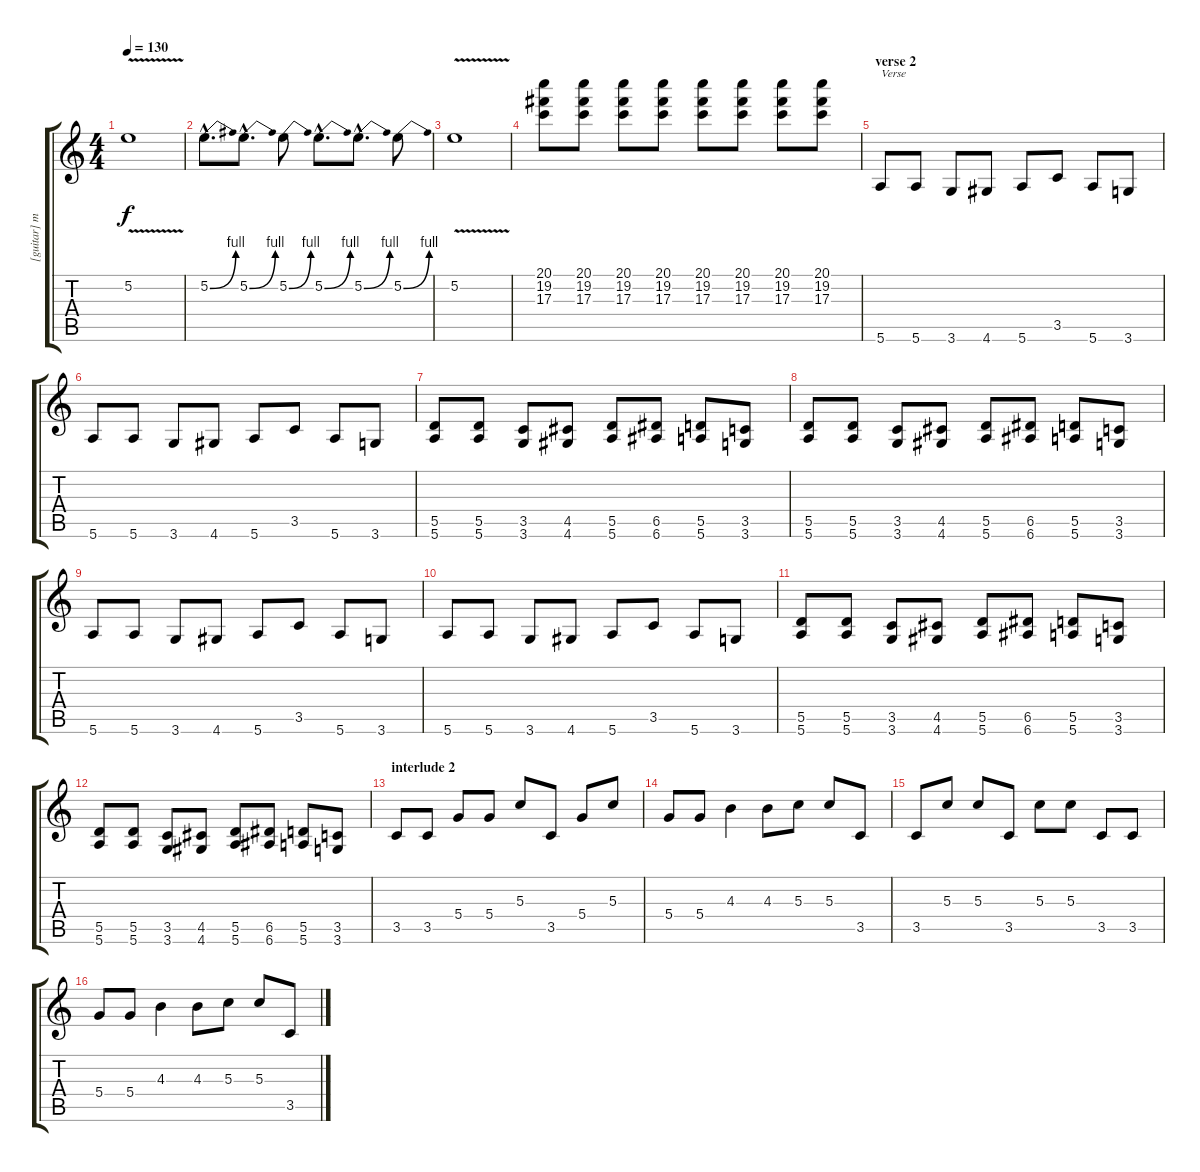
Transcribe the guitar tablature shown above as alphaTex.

\track ("[guitar] matt" "[guitar] m") {instrument overdrivenguitar}
\staff {score tabs}
\tuning (E4 B3 G3 D3 A2 E2) {hide}
\ts (4 4)
\tempo 130
\clef g2
\ks c
5.2{v}.1{dy f} |
5.2{be (bend 0 0 60 4) hac}.8{d} 5.2{be (bend 0 0 60 4) hac}.8{d} 5.2{be (bend 0 0 60 4)}.8 5.2{be (bend 0 0 60 4) hac}.8{d} 5.2{be (bend 0 0 60 4) hac}.8{d} 5.2{be (bend 0 0 60 4)}.8 |
5.2{v}.1 |
(20.1 19.2 17.3).8 (20.1 19.2 17.3).8 (20.1 19.2 17.3).8 (20.1 19.2 17.3).8 (20.1 19.2 17.3).8 (20.1 19.2 17.3).8 (20.1 19.2 17.3).8 (20.1 19.2 17.3).8 |
\section ("" "verse 2")
5.6.8{txt "Verse"} 5.6.8 3.6.8 4.6.8 5.6.8 3.5.8 5.6.8 3.6.8 |
5.6.8 5.6.8 3.6.8 4.6.8 5.6.8 3.5.8 5.6.8 3.6.8 |
(5.5 5.6).8 (5.5 5.6).8 (3.5 3.6).8 (4.5 4.6).8 (5.5 5.6).8 (6.5 6.6).8 (5.5 5.6).8 (3.5 3.6).8 |
(5.5 5.6).8 (5.5 5.6).8 (3.5 3.6).8 (4.5 4.6).8 (5.5 5.6).8 (6.5 6.6).8 (5.5 5.6).8 (3.5 3.6).8 |
5.6.8 5.6.8 3.6.8 4.6.8 5.6.8 3.5.8 5.6.8 3.6.8 |
5.6.8 5.6.8 3.6.8 4.6.8 5.6.8 3.5.8 5.6.8 3.6.8 |
(5.5 5.6).8 (5.5 5.6).8 (3.5 3.6).8 (4.5 4.6).8 (5.5 5.6).8 (6.5 6.6).8 (5.5 5.6).8 (3.5 3.6).8 |
(5.5 5.6).8 (5.5 5.6).8 (3.5 3.6).8 (4.5 4.6).8 (5.5 5.6).8 (6.5 6.6).8 (5.5 5.6).8 (3.5 3.6).8 |
\section ("" "interlude 2")
3.5.8 3.5.8 5.4.8 5.4.8 5.3.8 3.5.8 5.4.8 5.3.8 |
5.4.8 5.4.8 4.3.4 4.3.8 5.3.8 5.3.8 3.5.8 |
3.5.8 5.3.8 5.3.8 3.5.8 5.3.8 5.3.8 3.5.8 3.5.8 |
5.4.8 5.4.8 4.3.4 4.3.8 5.3.8 5.3.8 3.5.8
